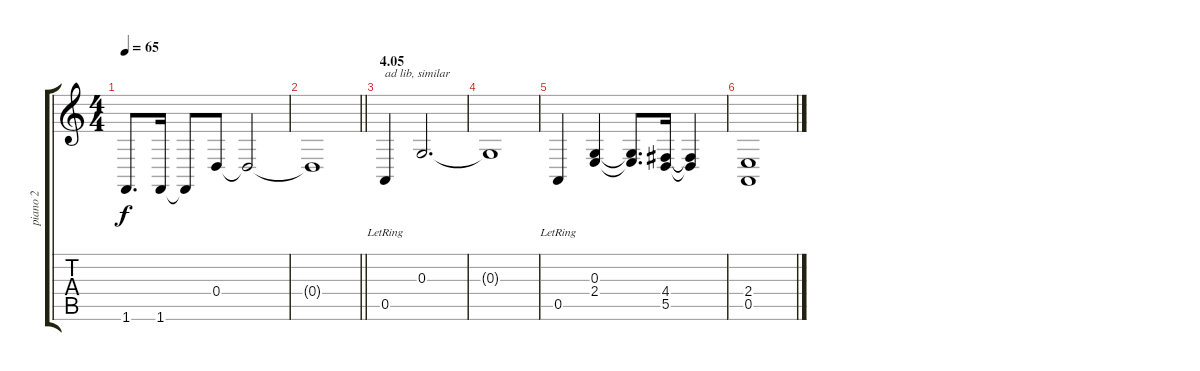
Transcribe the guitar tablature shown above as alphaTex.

\track ("piano 2" "piano 2") {instrument electricpiano1}
\staff {score tabs}
\tuning (E4 B3 G3 D3 A2 E2) {hide}
\ts (4 4)
\tempo 65
\clef g2
\ks c
1.6.8{d dy f} 1.6.16 1.6{t}.8 0.4.8 0.4{t}.2 |
\barLineRight lightlight
0.4{t}.1 |
\section ("" "4.05")
0.5{lr}.4{txt "ad lib, similar"} 0.3.2{d} |
0.3{t}.1 |
0.5{lr}.4 (0.3 2.4).4 (0.3{t} 2.4{t}).8{d} (4.4 5.5).16 (4.4{t} 5.5{t}).4 |
(2.4 0.5).1
